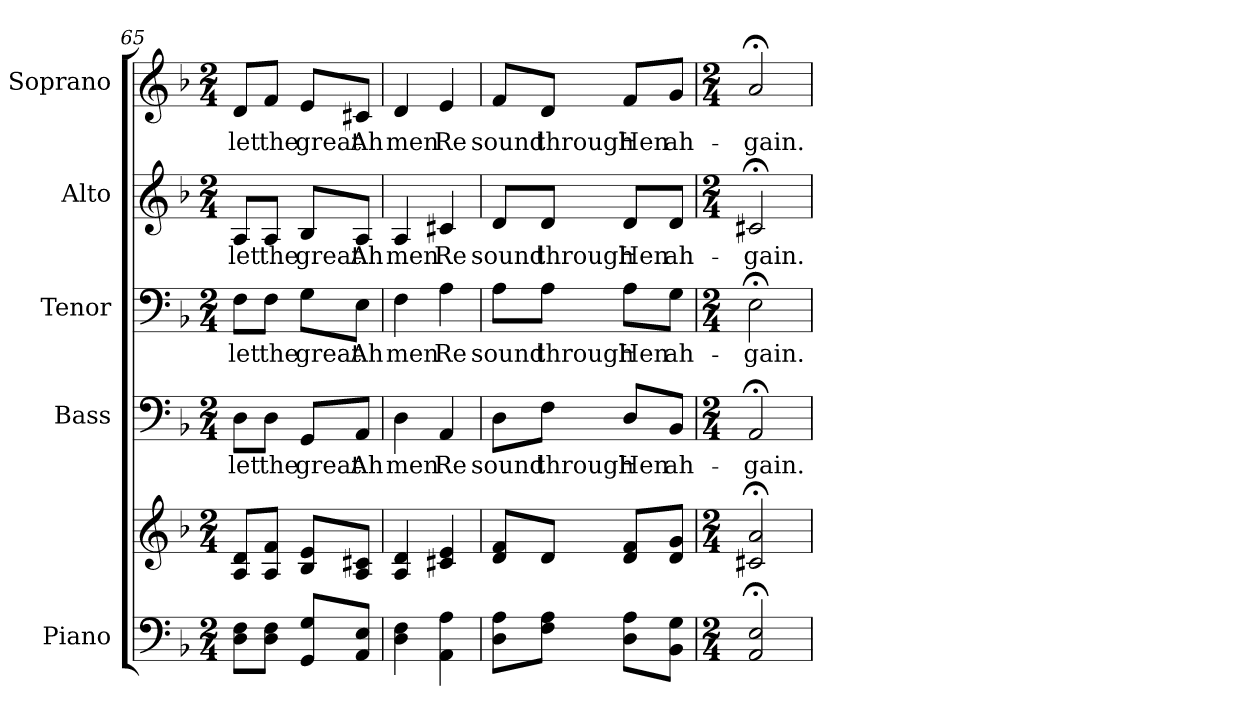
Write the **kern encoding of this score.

**kern	**kern	**kern	**text	**kern	**text	**kern	**text	**kern	**text
*part5	*part5	*part4	*part4	*part3	*part3	*part2	*part2	*part1	*part1
*staff6	*staff5	*staff4	*staff4	*staff3	*staff3	*staff2	*staff2	*staff1	*staff1
*I"Piano	*	*I"Bass	*	*I"Tenor	*	*I"Alto	*	*I"Soprano	*
*I'Pno.	*	*I'B.	*	*I'T.	*	*I'A.	*	*I'S.	*
*clefF4	*clefG2	*clefF4	*	*clefF4	*	*clefG2	*	*clefG2	*
*k[b-]	*k[b-]	*k[b-]	*	*k[b-]	*	*k[b-]	*	*k[b-]	*
*F:	*F:	*F:	*	*F:	*	*F:	*	*F:	*
*M2/4	*M2/4	*M2/4	*	*M2/4	*	*M2/4	*	*M2/4	*
=65	=65	=65	=65	=65	=65	=65	=65	=65	=65
!	!	!	!LO:LY:b:color=#000000	!	!	!	!	!	!
!	!	!	!	!	!LO:LY:b:color=#000000	!	!	!	!
!	!	!	!	!	!	!	!LO:LY:b:color=#000000	!	!
!	!	!	!	!	!	!	!	!	!LO:LY:b:color=#000000
8Di\ 8Fi\L	8Ai/ 8di/L	8Di\L	let	8Fi\L	let	8Ai/L	let	8di/L	let
!	!	!	!LO:LY:b:color=#000000	!	!	!	!	!	!
!	!	!	!	!	!LO:LY:b:color=#000000	!	!	!	!
!	!	!	!	!	!	!	!LO:LY:b:color=#000000	!	!
!	!	!	!	!	!	!	!	!	!LO:LY:b:color=#000000
8Di\ 8Fi\J	8Ai/ 8fi/J	8Di\J	the	8Fi\J	the	8Ai/J	the	8fi/J	the
!	!	!	!LO:LY:b:color=#000000	!	!	!	!	!	!
!	!	!	!	!	!LO:LY:b:color=#000000	!	!	!	!
!	!	!	!	!	!	!	!LO:LY:b:color=#000000	!	!
!	!	!	!	!	!	!	!	!	!LO:LY:b:color=#000000
8GGi/ 8Gi/L	8B-i/ 8ei/L	8GGi/L	great	8Gi\L	great	8B-i/L	great	8ei/L	great
!	!	!	!LO:LY:b:color=#000000	!	!	!	!	!	!
!	!	!	!	!	!LO:LY:b:color=#000000	!	!	!	!
!	!	!	!	!	!	!	!LO:LY:b:color=#000000	!	!
!	!	!	!	!	!	!	!	!	!LO:LY:b:color=#000000
8AAi/ 8Ei/J	8Ai/ 8c#Xi/J	8AAi/J	Ah	8Ei\J	Ah	8Ai/J	Ah	8c#Xi/J	Ah
=66	=66	=66	=66	=66	=66	=66	=66	=66	=66
!	!	!	!LO:LY:b:color=#000000	!	!	!	!	!	!
!	!	!	!	!	!LO:LY:b:color=#000000	!	!	!	!
!	!	!	!	!	!	!	!LO:LY:b:color=#000000	!	!
!	!	!	!	!	!	!	!	!	!LO:LY:b:color=#000000
4Di\ 4Fi	4Ai/ 4di	4Di\	men	4Fi\	men	4Ai/	men	4di/	men
!	!	!	!LO:LY:b:color=#000000	!	!	!	!	!	!
!	!	!	!	!	!LO:LY:b:color=#000000	!	!	!	!
!	!	!	!	!	!	!	!LO:LY:b:color=#000000	!	!
!	!	!	!	!	!	!	!	!	!LO:LY:b:color=#000000
4AAi\ 4Ai	4c#Xi/ 4ei	4AAi/	Re	4Ai\	Re	4c#Xi/	Re	4ei/	Re
!!LO:PB:g=z
=67	=67	=67	=67	=67	=67	=67	=67	=67	=67
!	!	!	!LO:LY:b:color=#000000	!	!	!	!	!	!
!	!	!	!	!	!LO:LY:b:color=#000000	!	!	!	!
!	!	!	!	!	!	!	!LO:LY:b:color=#000000	!	!
!	!	!	!	!	!	!	!	!	!LO:LY:b:color=#000000
8Di\ 8Ai\L	8di/ 8fi/L	8Di\L	sound	8Ai\L	sound	8di/L	sound	8fi/L	sound
!	!	!	!LO:LY:b:color=#000000	!	!	!	!	!	!
!	!	!	!	!	!LO:LY:b:color=#000000	!	!	!	!
!	!	!	!	!	!	!	!LO:LY:b:color=#000000	!	!
!	!	!	!	!	!	!	!	!	!LO:LY:b:color=#000000
8Fi\ 8Ai\J	8di/J	8Fi\J	through	8Ai\J	through	8di/J	through	8di/J	through
!	!	!	!LO:LY:b:color=#000000	!	!	!	!	!	!
!	!	!	!	!	!LO:LY:b:color=#000000	!	!	!	!
!	!	!	!	!	!	!	!LO:LY:b:color=#000000	!	!
!	!	!	!	!	!	!	!	!	!LO:LY:b:color=#000000
8Di\ 8Ai\L	8di/ 8fi/L	8Di/L	Hen	8Ai\L	Hen	8di/L	Hen	8fi/L	Hen
!	!	!	!LO:LY:b:color=#000000	!	!	!	!	!	!
!	!	!	!	!	!LO:LY:b:color=#000000	!	!	!	!
!	!	!	!	!	!	!	!LO:LY:b:color=#000000	!	!
!	!	!	!	!	!	!	!	!	!LO:LY:b:color=#000000
8BB-i\ 8Gi\J	8di/ 8gi/J	8BB-i/J	ah-	8Gi\J	ah-	8di/J	ah-	8gi/J	ah-
=68	=68	=68	=68	=68	=68	=68	=68	=68	=68
*M2/4	*M2/4	*M2/4	*	*M2/4	*	*M2/4	*	*M2/4	*
!	!	!	!LO:LY:b:color=#000000	!	!	!	!	!	!
!	!	!	!	!	!LO:LY:b:color=#000000	!	!	!	!
!	!	!	!	!	!	!	!LO:LY:b:color=#000000	!	!
!	!	!	!	!	!	!	!	!	!LO:LY:b:color=#000000
2AAi/; 2Ei;	2c#Xi/; 2ai;	2AA;i/	-gain.	2E;i\	-gain.	2c#X;i/	-gain.	2a;i/	-gain.
=	=	=	=	=	=	=	=	=	=
*-	*-	*-	*-	*-	*-	*-	*-	*-	*-
